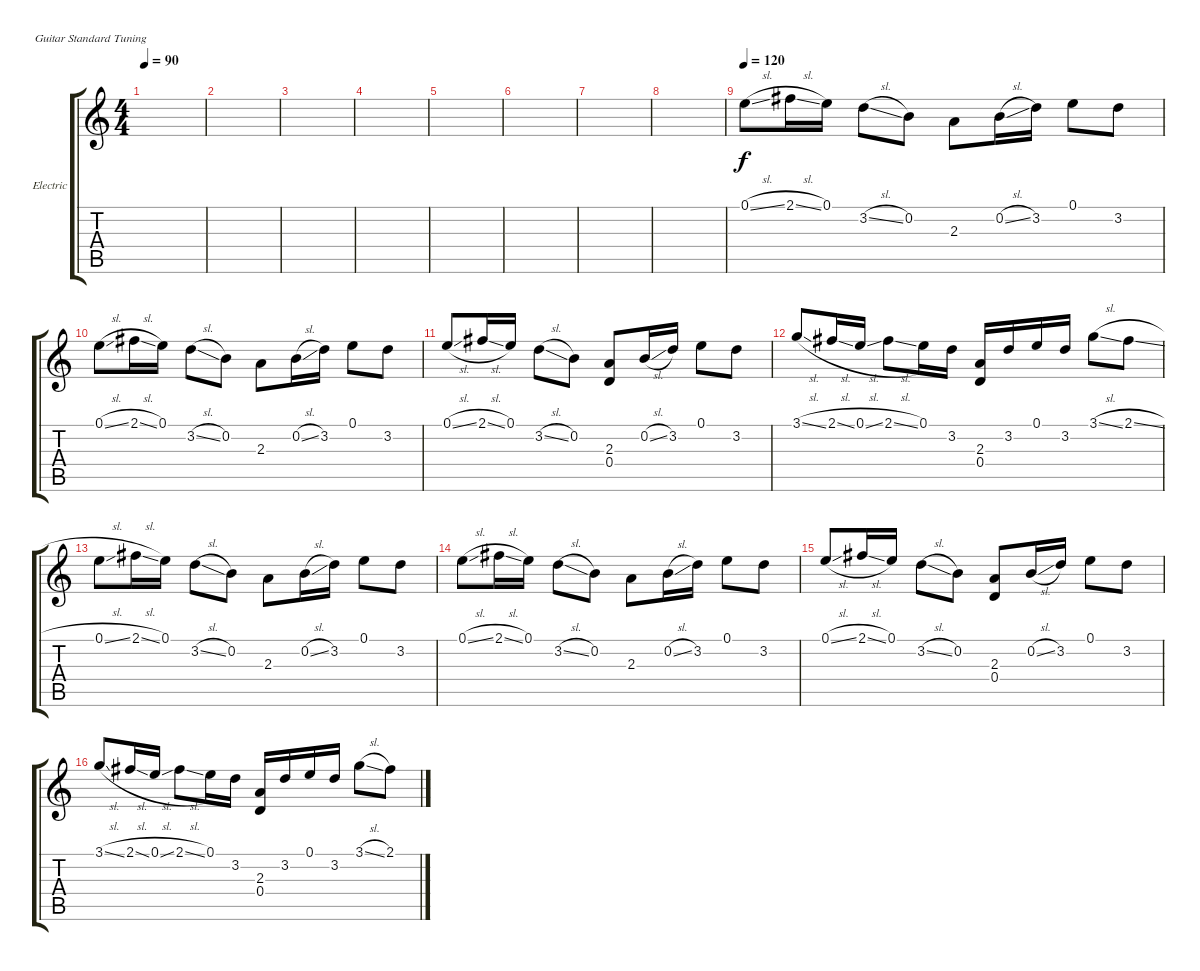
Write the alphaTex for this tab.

\defaultSystemsLayout 4
\bracketExtendMode groupsimilarinstruments
\firstSystemTrackNameOrientation horizontal
\otherSystemsTrackNameOrientation horizontal
\track ("Electric Guitar" "Electric") {instrument distortionguitar}
\staff {score tabs}
\tuning (E4 B3 G3 D3 A2 E2)
\ts (4 4)
\tempo 90
\clef g2
\ks c
|
|
|
|
|
|
|
|
\tempo 120
0.1{sl}.8 2.1{sl}.16 0.1.16 3.2{sl}.8 0.2.8 2.3.8 0.2{sl}.16 3.2.16 0.1.8 3.2.8 |
0.1{sl}.8 2.1{sl}.16 0.1.16 3.2{sl}.8 0.2.8 2.3.8 0.2{sl}.16 3.2.16 0.1.8 3.2.8 |
0.1{sl}.8{beam invert} 2.1{sl}.16 0.1.16 3.2{sl}.8 0.2.8 (2.3 0.4).8 0.2{sl}.16 3.2.16 0.1.8 3.2.8 |
3.1{sl}.8{beam invert} 2.1{sl}.16 0.1{sl}.16 2.1{sl}.8 0.1.16 3.2.16 (2.3 0.4).16 3.2.16 0.1.16 3.2.16 3.1{sl}.8 2.1{sl}.8 |
0.1{sl}.8 2.1{sl}.16 0.1.16 3.2{sl}.8 0.2.8 2.3.8 0.2{sl}.16 3.2.16 0.1.8 3.2.8 |
0.1{sl}.8 2.1{sl}.16 0.1.16 3.2{sl}.8 0.2.8 2.3.8 0.2{sl}.16 3.2.16 0.1.8 3.2.8 |
0.1{sl}.8{beam invert} 2.1{sl}.16 0.1.16 3.2{sl}.8 0.2.8 (2.3 0.4).8 0.2{sl}.16 3.2.16 0.1.8 3.2.8 |
3.1{sl}.8{beam invert} 2.1{sl}.16 0.1{sl}.16 2.1{sl}.8 0.1.16 3.2.16 (2.3 0.4).16 3.2.16 0.1.16 3.2.16 3.1{sl}.8 2.1{sl}.8
